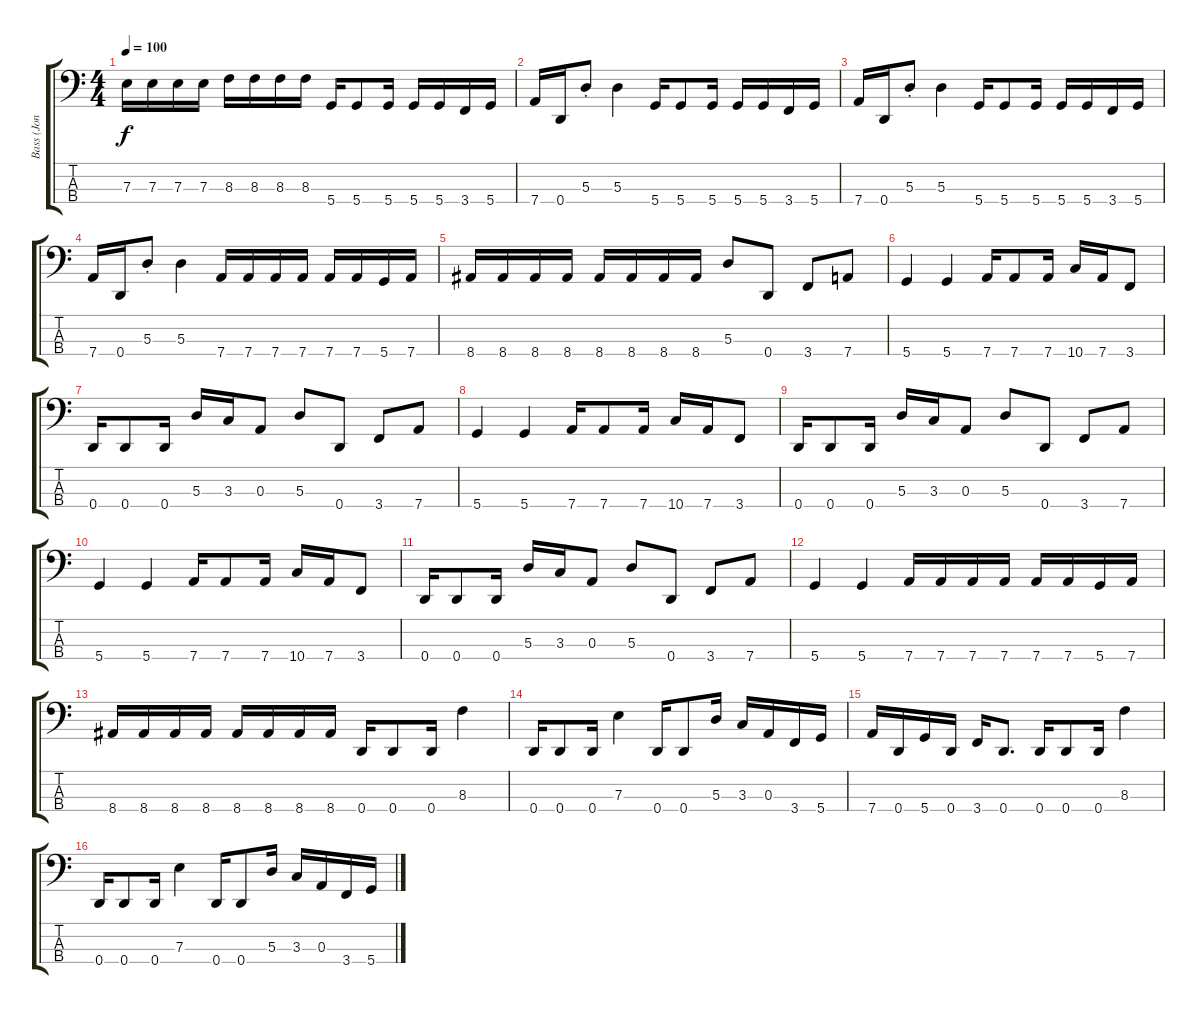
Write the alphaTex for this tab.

\track ("Bass (Jon Gallant)" "Bass (Jon ") {instrument electricbassfinger}
\staff {score tabs}
\tuning (G2 D2 A1 D1) {hide}
\ts (4 4)
\tempo 100
\clef f4
\ks c
7.3.16{dy f} 7.3.16 7.3.16 7.3.16 8.3.16 8.3.16 8.3.16 8.3.16 5.4.16 5.4.8 5.4.16 5.4.16 5.4.16 3.4.16 5.4.16 |
7.4.16 0.4.16 5.3{st}.8 5.3.4 5.4.16 5.4.8 5.4.16 5.4.16 5.4.16 3.4.16 5.4.16 |
7.4.16 0.4.16 5.3{st}.8 5.3.4 5.4.16 5.4.8 5.4.16 5.4.16 5.4.16 3.4.16 5.4.16 |
7.4.16 0.4.16 5.3{st}.8 5.3.4 7.4.16 7.4.16 7.4.16 7.4.16 7.4.16 7.4.16 5.4.16 7.4.16 |
8.4.16 8.4.16 8.4.16 8.4.16 8.4.16 8.4.16 8.4.16 8.4.16 5.3.8 0.4.8 3.4.8 7.4.8 |
5.4.4 5.4.4 7.4.16 7.4.8 7.4.16 10.4.16 7.4.16 3.4.8 |
0.4.16 0.4.8 0.4.16 5.3.16 3.3.16 0.3.8 5.3.8 0.4.8 3.4.8 7.4.8 |
5.4.4 5.4.4 7.4.16 7.4.8 7.4.16 10.4.16 7.4.16 3.4.8 |
0.4.16 0.4.8 0.4.16 5.3.16 3.3.16 0.3.8 5.3.8 0.4.8 3.4.8 7.4.8 |
5.4.4 5.4.4 7.4.16 7.4.8 7.4.16 10.4.16 7.4.16 3.4.8 |
0.4.16 0.4.8 0.4.16 5.3.16 3.3.16 0.3.8 5.3.8 0.4.8 3.4.8 7.4.8 |
5.4.4 5.4.4 7.4.16 7.4.16 7.4.16 7.4.16 7.4.16 7.4.16 5.4.16 7.4.16 |
8.4.16 8.4.16 8.4.16 8.4.16 8.4.16 8.4.16 8.4.16 8.4.16 0.4.16 0.4.8 0.4.16 8.3.4 |
0.4.16 0.4.8 0.4.16 7.3.4 0.4.16 0.4.8 5.3.16 3.3.16 0.3.16 3.4.16 5.4.16 |
7.4.16 0.4.16 5.4.16 0.4.16 3.4.16 0.4.8{d} 0.4.16 0.4.8 0.4.16 8.3.4 |
0.4.16 0.4.8 0.4.16 7.3.4 0.4.16 0.4.8 5.3.16 3.3.16 0.3.16 3.4.16 5.4.16
